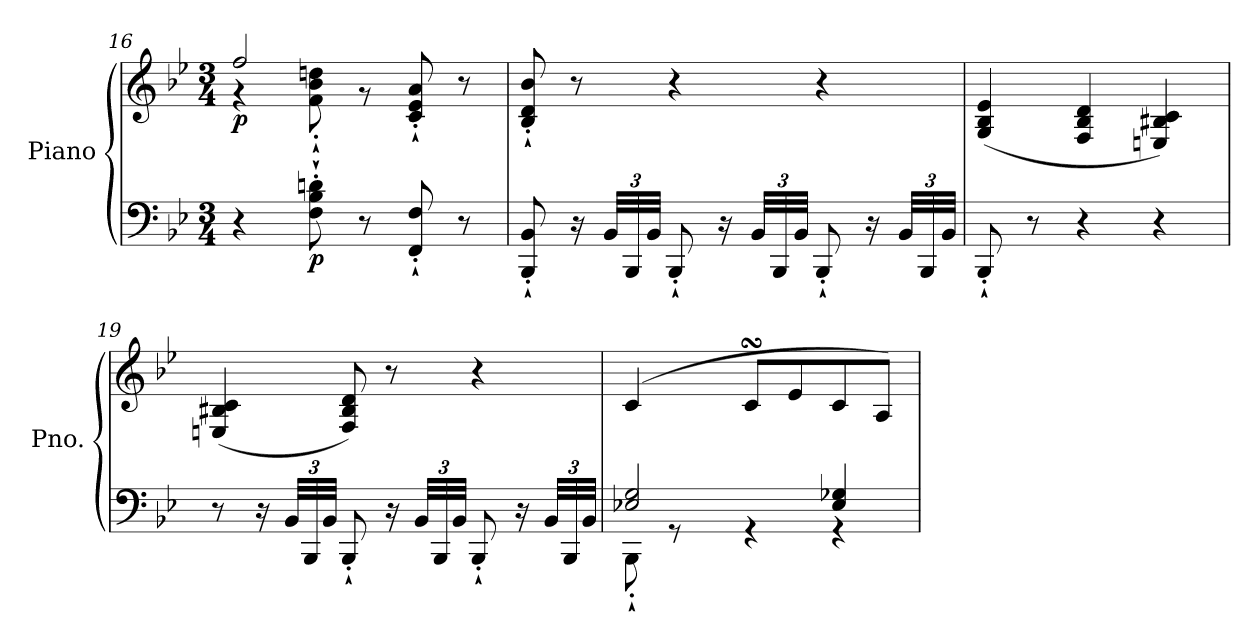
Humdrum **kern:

**kern	**kern	**dynam
*part1	*part1	*part1
*staff2	*staff1	*staff1/2
*I"Piano	*	*
*I'Pno.	*	*
*clefF4	*clefG2	*
*k[b-e-]	*k[b-e-]	*
*B-:	*B-:	*
*M3/4	*M3/4	*
=16	=16	=16
*	*^	*
!	!	!	!LO:DY:b
4r	2ff/	4rg	p
!	!	!	!LO:DY:b=2
8F\'` 8B-\'` 8dn\'`	.	8f\'` 8b-\'` 8ddn\'`	p
8r	.	8r	.
8FF/'` 8F/'`	4ryy	8c/'` 8e-/'` 8a/'`	.
8r	.	8r	.
*	*v	*v	*
=17	=17	=17
8BBB-/'` 8BB-/'`	8B-/'` 8d/'` 8b-/'`	.
16r	8r	.
*Xbrackettup	*	*
48BB-/LLL	.	.
48BBB-/	.	.
48BB-/JJJ	.	.
8BBB-'`/	4r	.
16r	.	.
48BB-/LLL	.	.
48BBB-/	.	.
48BB-/JJJ	.	.
8BBB-'`/	4r	.
16r	.	.
48BB-/LLL	.	.
48BBB-/	.	.
48BB-/JJJ	.	.
!!LO:LB:g=z
=18	=18	=18
8BBB-'`/	(<4G/ 4B-/ 4e-/	.
8r	.	.
4r	4F/ 4B-/ 4d/	.
4r	4En/ 4B#X/ 4c/)	.
!!LO:PB:g=z
=19	=19	=19
8r	(<4En/ 4B#X/ 4c/	.
16r	.	.
48BB-/LLL	.	.
48BBB-/	.	.
48BB-/JJJ	.	.
8BBB-'`/	8F/ 8B#/ 8d/)	.
16r	8r	.
48BB-/LLL	.	.
48BBB-/	.	.
48BB-/JJJ	.	.
8BBB-'`/	4r	.
16r	.	.
48BB-/LLL	.	.
48BBB-/	.	.
48BB-/JJJ	.	.
=20	=20	=20
*^	*^	*
2E-X/ 2G/	8BBB-'`\	(>4c/	[8cLyy	.
.	8rGG	.	32cLLyy]	.
.	.	.	32dyy	.
.	.	.	32cyy	.
.	.	.	32B-JJJyy	.
.	4rGG	8csSSS/L	2ryy	.
.	.	8e-/	.	.
4E-/ 4G-X/	4rGG	8c/	.	.
.	.	8A/J)	.	.
*v	*v	*	*	*
*	*v	*v	*
=	=	=
*-	*-	*-
